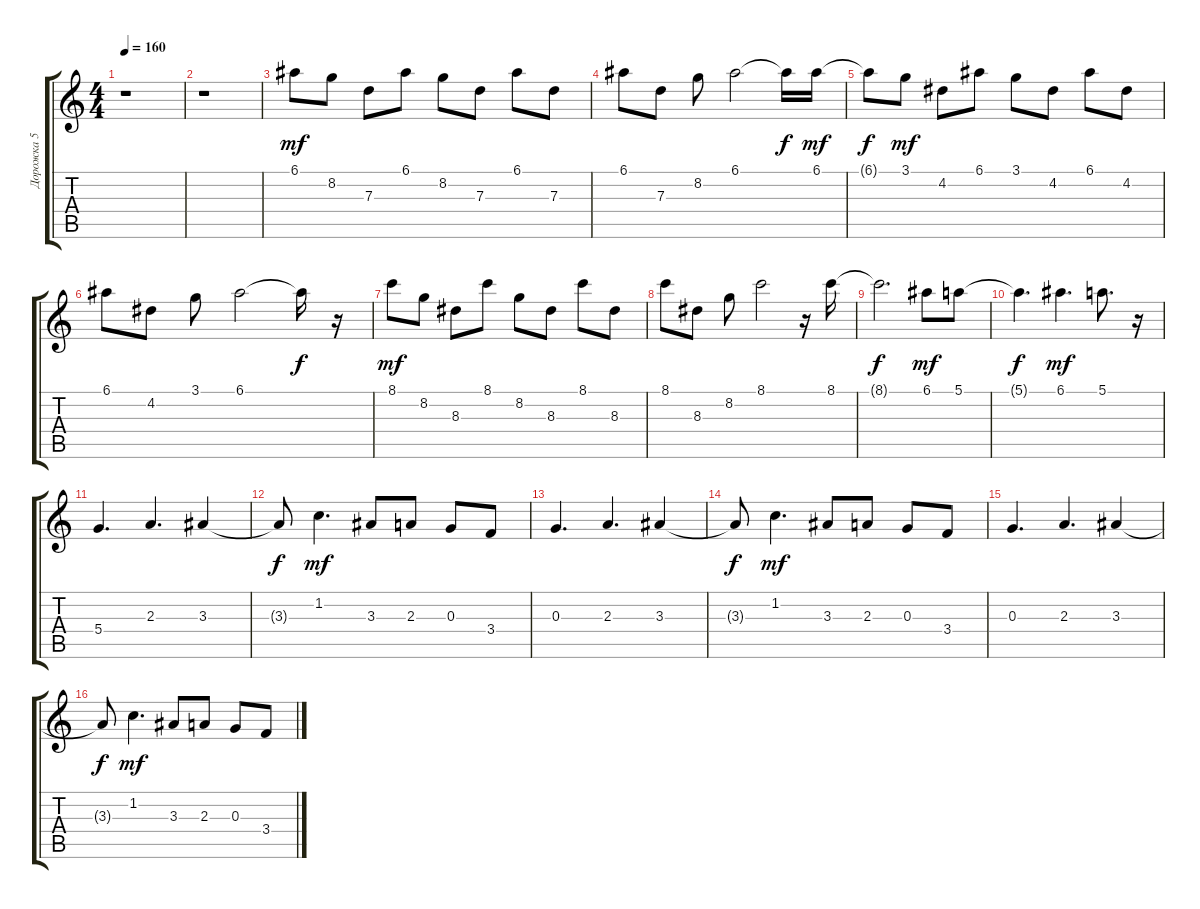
\track ("Дорожка 5" "Дорожка 5") {instrument distortionguitar}
\staff {score tabs}
\tuning (E4 B3 G3 D3 A2 E2) {hide}
\ts (4 4)
\tempo 160
\clef g2
\ks c
r.1{dy mf} |
r.1 |
6.1.8 8.2.8 7.3.8 6.1.8 8.2.8 7.3.8 6.1.8 7.3.8 |
6.1.8 7.3.8 8.2.8 6.1.2 6.1{t}.16{dy f} 6.1.16{dy mf} |
6.1{t}.8{dy f} 3.1.8{dy mf} 4.2.8 6.1.8 3.1.8 4.2.8 6.1.8 4.2.8 |
6.1.8 4.2.8 3.1.8 6.1.2 6.1{t}.16{dy f} r.16 |
8.1.8{dy mf} 8.2.8 8.3.8 8.1.8 8.2.8 8.3.8 8.1.8 8.3.8 |
8.1.8 8.3.8 8.2.8 8.1.2 r.16 8.1.16 |
8.1{t}.2{d dy f} 6.1.8{dy mf} 5.1.8 |
5.1{t}.4{d dy f} 6.1.4{d dy mf} 5.1.8{d} r.16 |
5.4.4{d} 2.3.4{d} 3.3.4 |
3.3{t}.8{dy f} 1.2.4{d dy mf} 3.3.8 2.3.8 0.3.8 3.4.8 |
0.3.4{d} 2.3.4{d} 3.3.4 |
3.3{t}.8{dy f} 1.2.4{d dy mf} 3.3.8 2.3.8 0.3.8 3.4.8 |
0.3.4{d} 2.3.4{d} 3.3.4 |
3.3{t}.8{dy f} 1.2.4{d dy mf} 3.3.8 2.3.8 0.3.8 3.4.8
